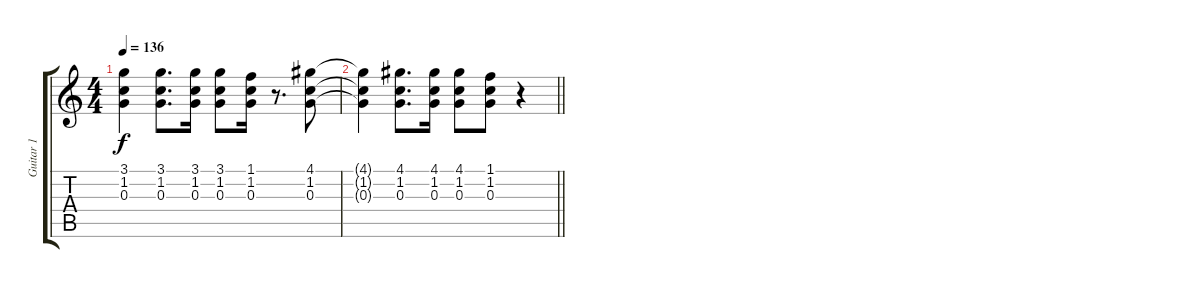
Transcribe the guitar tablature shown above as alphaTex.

\track ("Guitar 1" "Guitar 1") {instrument distortionguitar}
\staff {score tabs}
\tuning (E4 B3 G3 D3 A2 E2) {hide}
\ts (4 4)
\tempo 136
\clef g2
\ks c
(3.1{t} 1.2{t} 0.3{t}).4{dy f} (3.1 1.2 0.3).8{d} (3.1 1.2 0.3).16 (3.1 1.2 0.3).8 (1.1 1.2 0.3).16 r.8{d} (4.1 1.2 0.3).8 |
\barLineRight lightlight
(4.1{t} 1.2{t} 0.3{t}).4 (4.1 1.2 0.3).8{d} (4.1 1.2 0.3).16 (4.1 1.2 0.3).8 (1.1 1.2 0.3).8 r.4
